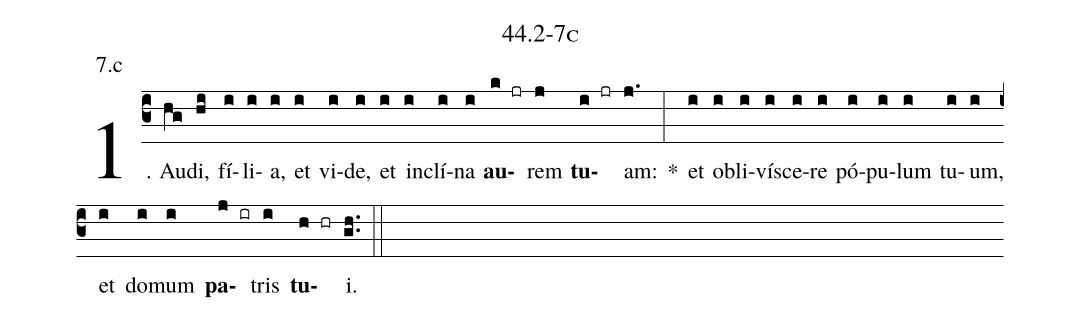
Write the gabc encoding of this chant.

name: 44.2-7c;
annotation: 7.c;
%%
(c3)1. Au(hg)di,(hi) fí(i)li(i)a,(i) et(i) vi(i)de,(i) et(i) in(i)clí(i)na(i) <b>au</b>(k jr)rem(j) <b>tu</b>(i jr)am:(j.) *(:) et(i) ob(i)li(i)ví(i)sce(i)re(i) pó(i)pu(i)lum(i) tu(i)um,(i) et(i) do(i)mum(i) <b>pa</b>(j ir)tris(i) <b>tu</b>(h hr)i.(gh..) (::)


%E(i) u(i) o(j) u(i) a(h) e.(gh..) (::)
